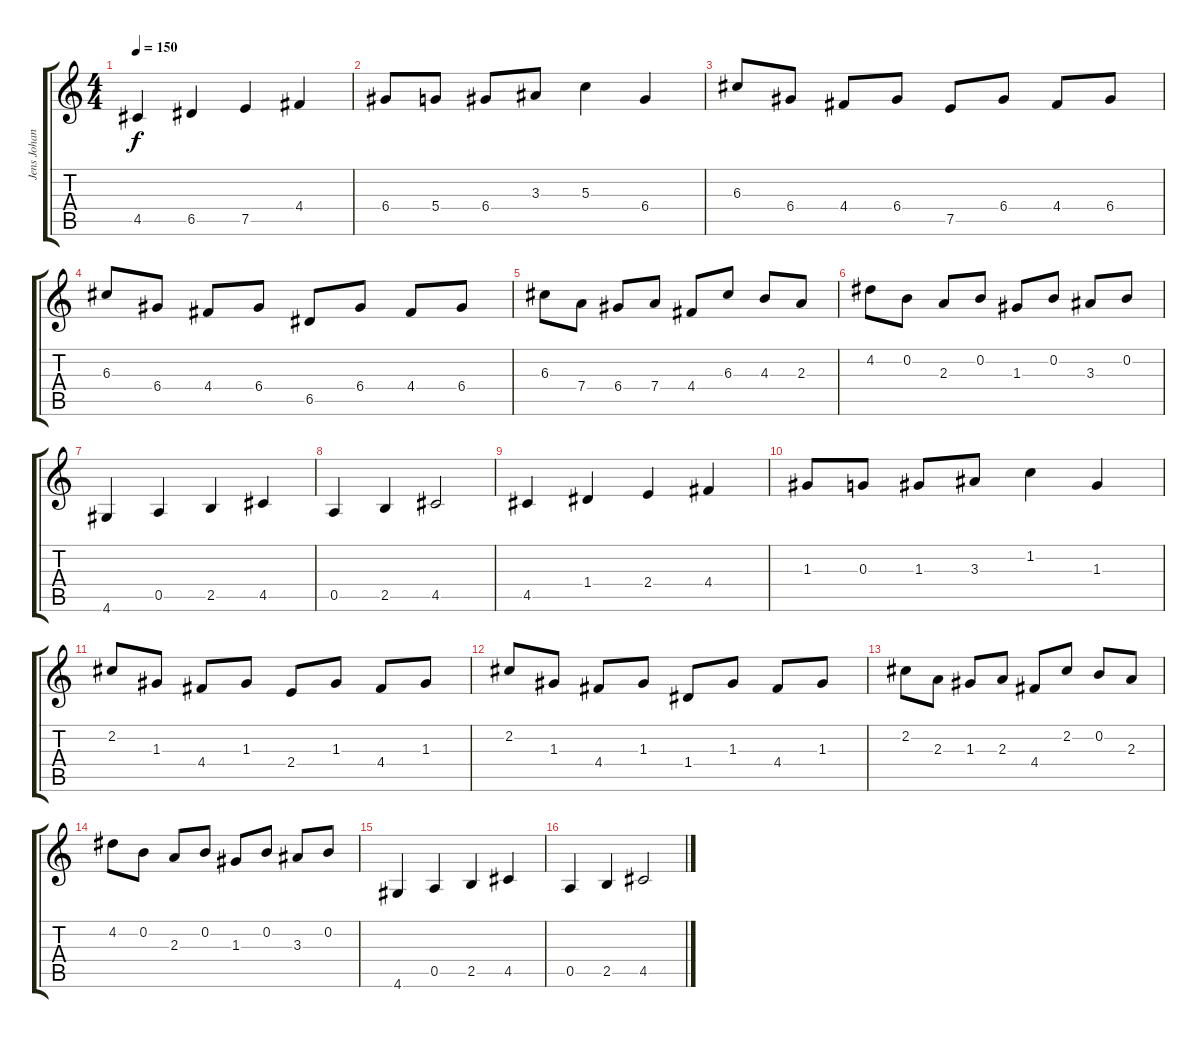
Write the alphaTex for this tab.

\track ("Jens Johansson Outro" "Jens Johan") {instrument fretlessbass}
\staff {score tabs}
\tuning (E4 B3 G3 D3 A2 E2) {hide}
\ts (4 4)
\tempo 150
\clef g2
\ks c
4.5.4{dy f} 6.5.4 7.5.4 4.4.4 |
6.4.8 5.4.8 6.4.8 3.3.8 5.3.4 6.4.4 |
6.3.8 6.4.8 4.4.8 6.4.8 7.5.8 6.4.8 4.4.8 6.4.8 |
6.3.8 6.4.8 4.4.8 6.4.8 6.5.8 6.4.8 4.4.8 6.4.8 |
6.3.8 7.4.8 6.4.8 7.4.8 4.4.8 6.3.8 4.3.8 2.3.8 |
4.2.8 0.2.8 2.3.8 0.2.8 1.3.8 0.2.8 3.3.8 0.2.8 |
4.6.4 0.5.4 2.5.4 4.5.4 |
0.5.4 2.5.4 4.5.2 |
4.5.4{volume 16} 1.4.4{volume 15} 2.4.4{volume 15} 4.4.4{volume 14} |
1.3.8{volume 14} 0.3.8{volume 14} 1.3.8{volume 14} 3.3.8{volume 13} 1.2.4{volume 13} 1.3.4{volume 12} |
2.2.8{volume 12} 1.3.8{volume 12} 4.4.8{volume 12} 1.3.8{volume 11} 2.4.8{volume 11} 1.3.8{volume 11} 4.4.8{volume 10} 1.3.8{volume 10} |
2.2.8{volume 10} 1.3.8{volume 10} 4.4.8{volume 10} 1.3.8{volume 9} 1.4.8{volume 9} 1.3.8{volume 9} 4.4.8{volume 8} 1.3.8{volume 8} |
2.2.8{volume 8} 2.3.8{volume 8} 1.3.8{volume 8} 2.3.8{volume 7} 4.4.8{volume 7} 2.2.8{volume 7} 0.2.8{volume 6} 2.3.8{volume 6} |
4.2.8{volume 6} 0.2.8{volume 6} 2.3.8{volume 6} 0.2.8{volume 5} 1.3.8{volume 5} 0.2.8{volume 5} 3.3.8{volume 4} 0.2.8{volume 4} |
4.6.4{volume 4} 0.5.4{volume 4} 2.5.4{volume 3} 4.5.4{volume 2} |
0.5.4{volume 2} 2.5.4{volume 2} 4.5.2{volume 1}
